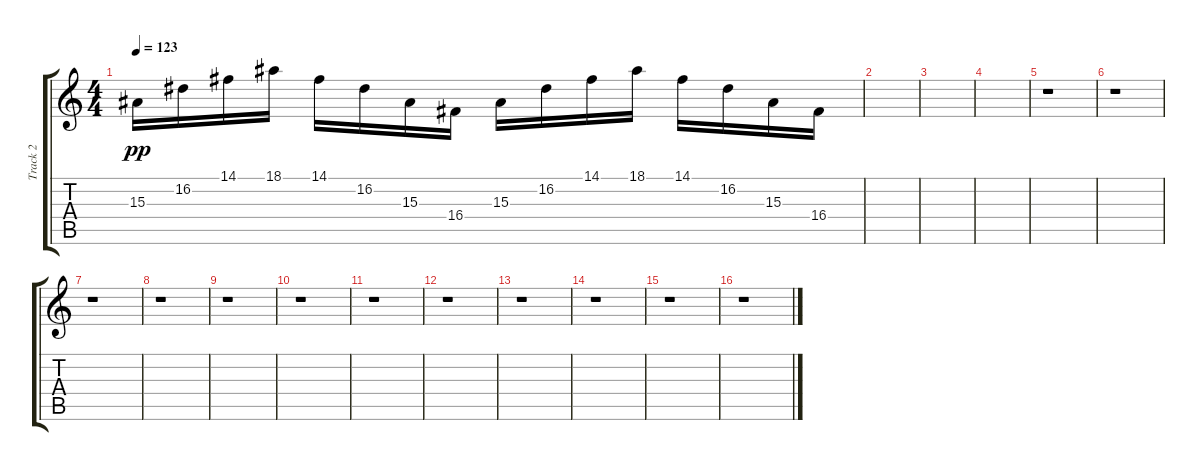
\track ("Track 2" "Track 2") {instrument churchorgan}
\staff {score tabs}
\tuning (E4 B3 G3 D3 A2 E2) {hide}
\ts (4 4)
\tempo 123
\clef g2
\ks c
15.3.16{dy pp} 16.2.16 14.1.16 18.1.16 14.1.16 16.2.16 15.3.16 16.4.16 15.3.16 16.2.16 14.1.16 18.1.16 14.1.16 16.2.16 15.3.16 16.4.16 |
|
|
|
r.1 |
r.1 |
r.1 |
r.1 |
r.1 |
r.1 |
r.1 |
r.1 |
r.1 |
r.1 |
r.1 |
r.1
